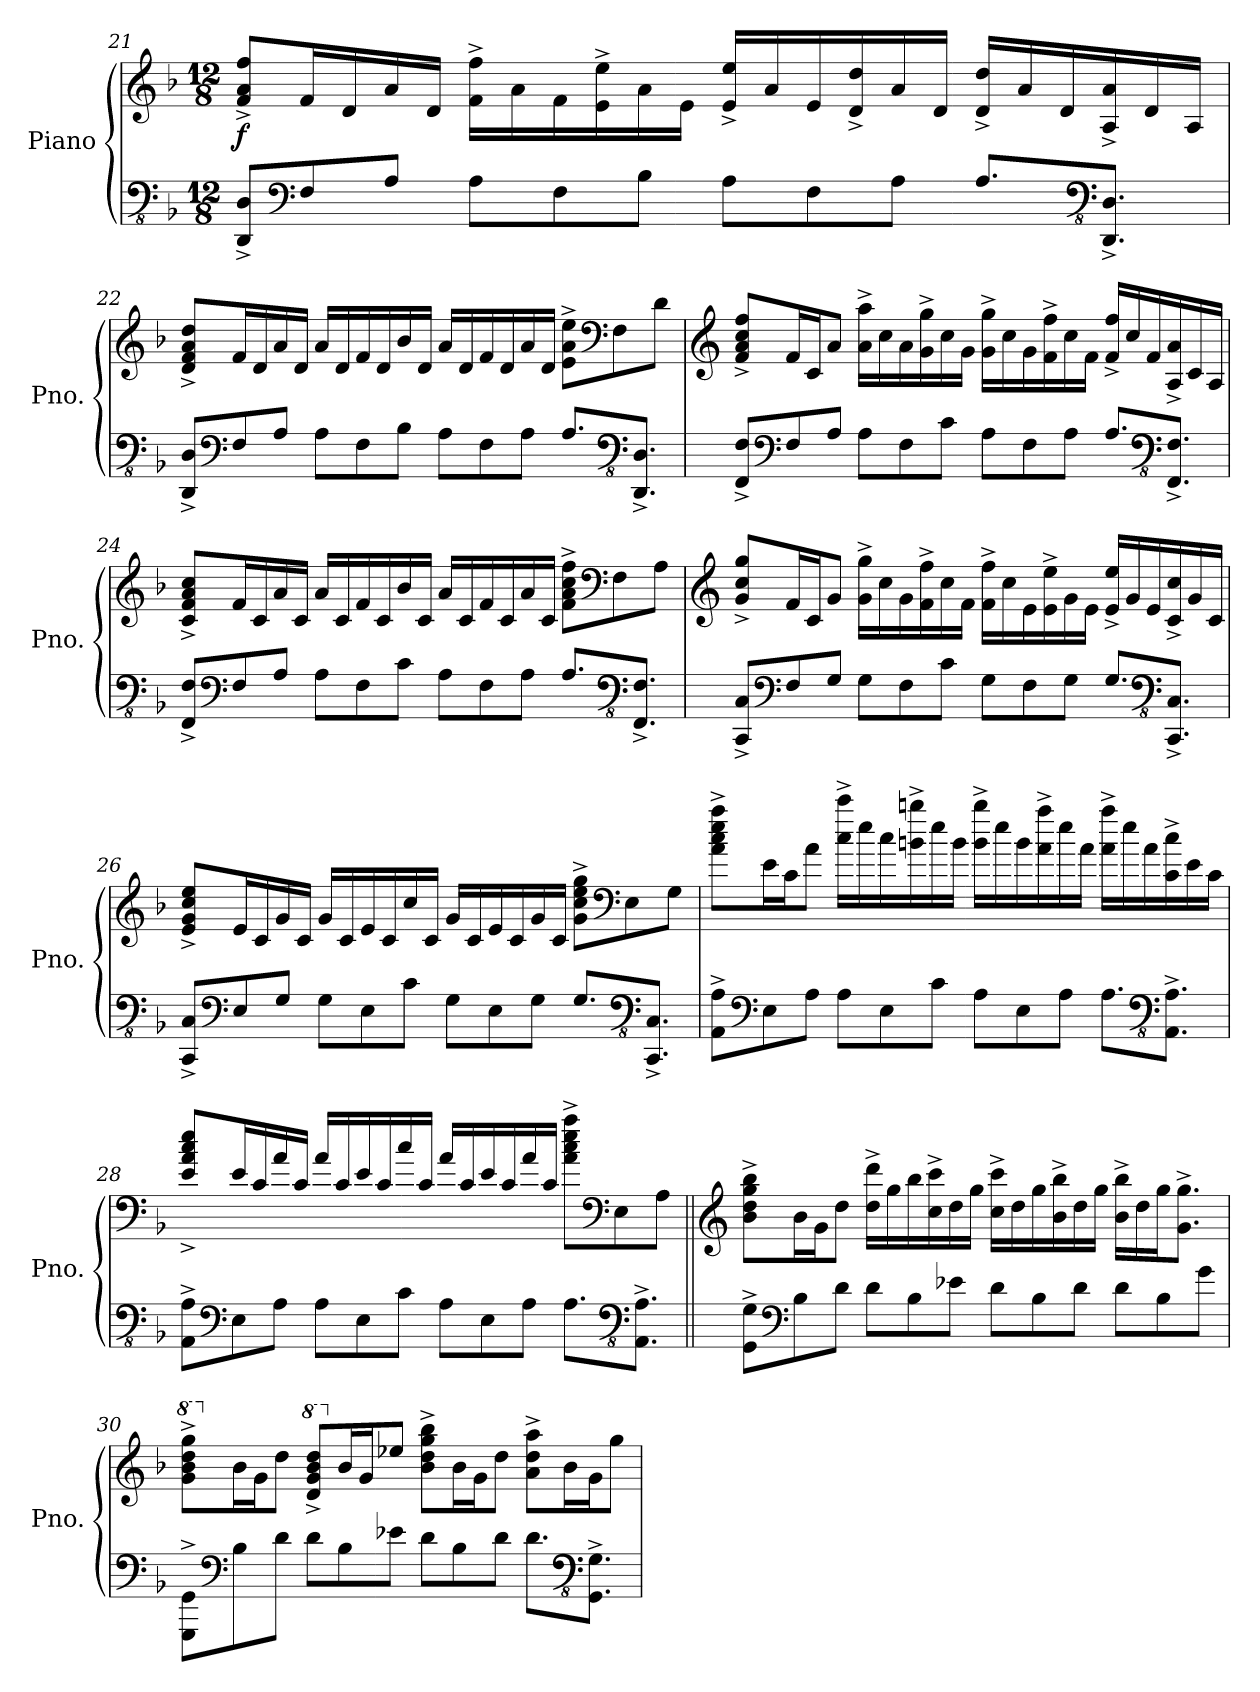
**kern	**kern	**dynam
*part1	*part1	*part1
*staff2	*staff1	*staff1/2
*I"Piano	*	*
*I'Pno.	*	*
!!LO:LB:g=z
*clefFv4	*clefG2	*
*k[b-]	*k[b-]	*
*M12/8	*M12/8	*
=21	=21	=21
!	!	!LO:DY:b
8DDD/^ 8DD/^L	8f/^ 8a/^ 8ff/^L	f
*clefF4	*	*
8F/	16f/L	.
.	16d/	.
8A/J	16a/	.
.	16d/JJ	.
8A\L	16f\^ 16ff\^LL	.
.	16a\	.
8F\	16f\	.
.	16e\^ 16ee\^	.
8B-\J	16a\	.
.	16e\JJ	.
8A\L	16e/^ 16ee/^LL	.
.	16a/	.
8F\	16e/	.
.	16d/^ 16dd/^	.
8A\J	16a/	.
.	16d/JJ	.
8.A/L	16d/^ 16dd/^LL	.
.	16a/	.
.	16d/	.
*clefFv4	*	*
8.DDD/^ 8.DD/^J	16A/^ 16a/^	.
.	16d/	.
.	16A/JJ	.
=22	=22	=22
8DDD/^ 8DD/^L	8d/^ 8f/^ 8a/^ 8dd/^L	.
*clefF4	*	*
8F/	16f/L	.
.	16d/	.
8A/J	16a/	.
.	16d/JJ	.
8A\L	16a/LL	.
.	16d/	.
8F\	16f/	.
.	16d/	.
8B-\J	16b-/	.
.	16d/JJ	.
8A\L	16a/LL	.
.	16d/	.
8F\	16f/	.
.	16d/	.
8A\J	16a/	.
.	16d/JJ	.
8.A/L	8e\^ 8a\^ 8ee\^L	.
*	*clefF4	*
.	8F\	.
*clefFv4	*	*
8.DDD/^ 8.DD/^J	.	.
.	8d\J	.
!!LO:LB:g=z
=23	=23	=23
*	*clefG2	*
8FFF/^ 8FF/^L	8f/^ 8a/^ 8cc/^ 8ff/^L	.
*clefF4	*	*
8F/	16f/L	.
.	16c/J	.
8A/J	8a/J	.
8A\L	16a\^ 16aa\^LL	.
.	16cc\	.
8F\	16a\	.
.	16g\^ 16gg\^	.
8c\J	16cc\	.
.	16g\JJ	.
8A\L	16g\^ 16gg\^LL	.
.	16cc\	.
8F\	16g\	.
.	16f\^ 16ff\^	.
8A\J	16cc\	.
.	16f\JJ	.
8.A/L	16f/^ 16ff/^LL	.
.	16cc/	.
.	16f/	.
*clefFv4	*	*
8.FFF/^ 8.FF/^J	16A/^ 16a/^	.
.	16c/	.
.	16A/JJ	.
=24	=24	=24
8FFF/^ 8FF/^L	8c/^ 8f/^ 8a/^ 8cc/^L	.
*clefF4	*	*
8F/	16f/L	.
.	16c/	.
8A/J	16a/	.
.	16c/JJ	.
8A\L	16a/LL	.
.	16c/	.
8F\	16f/	.
.	16c/	.
8c\J	16b-/	.
.	16c/JJ	.
8A\L	16a/LL	.
.	16c/	.
8F\	16f/	.
.	16c/	.
8A\J	16a/	.
.	16c/JJ	.
8.A/L	8f\^ 8a\^ 8cc\^ 8ff\^L	.
*	*clefF4	*
.	8F\	.
*clefFv4	*	*
8.FFF/^ 8.FF/^J	.	.
.	8A\J	.
!!LO:LB:g=z
=25	=25	=25
*	*clefG2	*
8CCC/^ 8CC/^L	8g/^ 8cc/^ 8gg/^L	.
*clefF4	*	*
8F/	16f/L	.
.	16c/J	.
8G/J	8g/J	.
8G\L	16g\^ 16gg\^LL	.
.	16cc\	.
8F\	16g\	.
.	16f\^ 16ff\^	.
8c\J	16cc\	.
.	16f\JJ	.
8G\L	16f\^ 16ff\^LL	.
.	16cc\	.
8F\	16e\	.
.	16e\^ 16ee\^	.
8G\J	16g\	.
.	16e\JJ	.
8.G/L	16e/^ 16ee/^LL	.
.	16g/	.
.	16e/	.
*clefFv4	*	*
8.CCC/^ 8.CC/^J	16c/^ 16cc/^	.
.	16g/	.
.	16c/JJ	.
=26	=26	=26
8CCC/^ 8CC/^L	8e/^ 8g/^ 8cc/^ 8ee/^L	.
*clefF4	*	*
8E/	16e/L	.
.	16c/	.
8G/J	16g/	.
.	16c/JJ	.
8G\L	16g/LL	.
.	16c/	.
8E\	16e/	.
.	16c/	.
8c\J	16cc/	.
.	16c/JJ	.
8G\L	16g/LL	.
.	16c/	.
8E\	16e/	.
.	16c/	.
8G\J	16g/	.
.	16c/JJ	.
8.G/L	8g\^ 8cc\^ 8ee\^ 8gg\^L	.
*	*clefF4	*
.	8E\	.
*clefFv4	*	*
8.CCC/^ 8.CC/^J	.	.
.	8G\J	.
!!LO:PB:g=z
=27	=27	=27
8AAA\^ 8AA\^L	8a\^ 8cc\^ 8ee\^ 8aa\^L	.
*clefF4	*	*
8E\	16e\L	.
.	16c\J	.
8A\J	8a\J	.
8A\L	16cc\^ 16ccc\^LL	.
.	16ee\	.
8E\	16cc\	.
.	16bn\^ 16bbn\^	.
8c\J	16ee\	.
.	16b\JJ	.
8A\L	16b\^ 16bb\^LL	.
.	16ee\	.
8E\	16b\	.
.	16a\^ 16aa\^	.
8A\J	16ee\	.
.	16a\JJ	.
8.A\L	16a\^ 16aa\^LL	.
.	16ee\	.
.	16a\	.
*clefFv4	*	*
8.AAA\^ 8.AA\^J	16c\^ 16cc\^	.
.	16e\	.
.	16c\JJ	.
=28	=28	=28
8AAA\^ 8AA\^L	8e/^ 8a/^ 8cc/^ 8ee/^L	.
*clefF4	*	*
8E\	16e/L	.
.	16c/	.
8A\J	16a/	.
.	16c/JJ	.
8A\L	16a/LL	.
.	16c/	.
8E\	16e/	.
.	16c/	.
8c\J	16cc/	.
.	16c/JJ	.
8A\L	16a/LL	.
.	16c/	.
8E\	16e/	.
.	16c/	.
8A\J	16a/	.
.	16c/JJ	.
8.A\L	8a\^ 8cc\^ 8ee\^ 8aa\^L	.
*	*clefF4	*
.	8E\	.
*clefFv4	*	*
8.AAA\^ 8.AA\^J	.	.
.	8A\J	.
!!LO:LB:g=z
=29||	=29||	=29||
*	*clefG2	*
8GGG\^ 8GG\^L	8b-\^ 8dd\^ 8gg\^ 8bb-\^L	.
*clefF4	*	*
8B-\	16b-\L	.
.	16g\J	.
8d\J	8dd\J	.
8d\L	16dd\^ 16ddd\^LL	.
.	16gg\	.
8B-\	16bb-\	.
.	16cc\^ 16ccc\^	.
8e-X\J	16dd\	.
.	16gg\JJ	.
8d\L	16cc\^ 16ccc\^LL	.
.	16dd\	.
8B-\	16gg\	.
.	16b-\^ 16bb-\^	.
8d\J	16dd\	.
.	16gg\JJ	.
8d\L	16b-\^ 16bb-\^LL	.
.	16dd\	.
8B-\	16gg\J	.
.	8.g\^ 8.gg\^J	.
8g\J	.	.
=30	=30	=30
*	*8va	*
8GGG\^ 8GG\^L	8gg\^ 8bb-\^ 8ddd\^ 8ggg\^L	.
*clefF4	*	*
*	*X8va	*
8B-\	16b-\L	.
.	16g\J	.
8d\J	8dd\J	.
*	*8va	*
8d\L	8dd/^ 8gg/^ 8bb-/^ 8ddd/^L	.
*	*X8va	*
8B-\	16b-/L	.
.	16g/J	.
8e-X\J	8ee-X/J	.
8d\L	8b-\^ 8dd\^ 8gg\^ 8bb-\^L	.
8B-\	16b-\L	.
.	16g\J	.
8d\J	8dd\J	.
8.d\L	8a\^ 8dd\^ 8aa\^L	.
.	16b-\L	.
*clefFv4	*	*
8.GGG\^ 8.GG\^J	16g\J	.
.	8gg\J	.
=	=	=
*-	*-	*-
